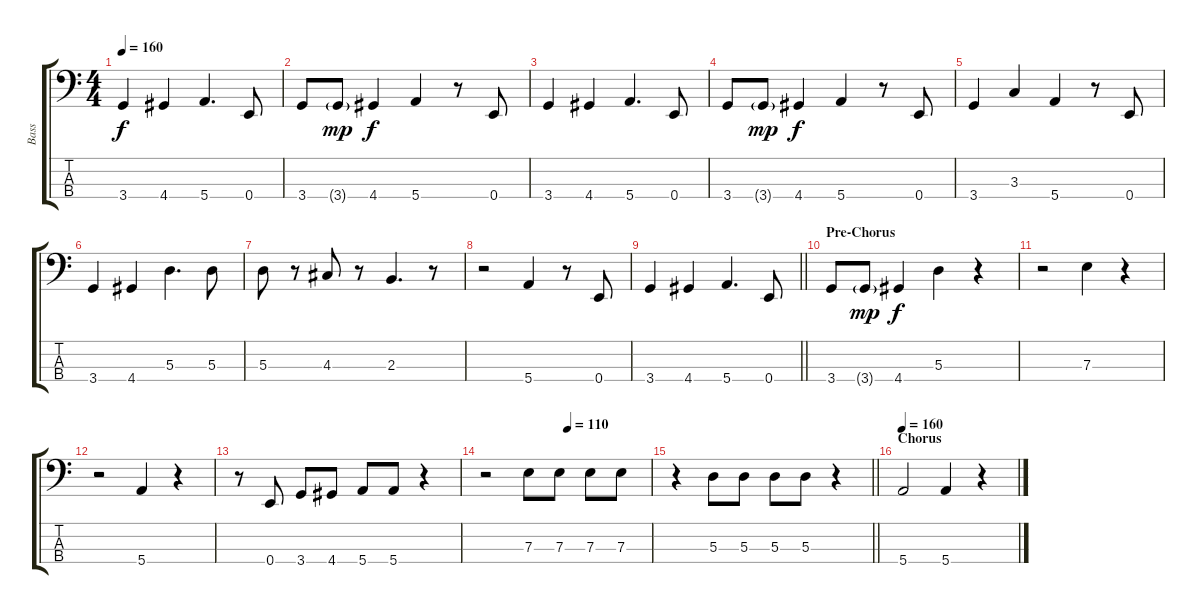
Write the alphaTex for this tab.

\track ("Bass" "Bass") {instrument overdrivenguitar}
\staff {score tabs}
\tuning (G2 D2 A1 E1) {hide}
\ts (4 4)
\tempo 160
\clef f4
\ks c
3.4.4{dy f} 4.4.4 5.4.4{d} 0.4.8 |
3.4.8 3.4{g}.8{dy mp} 4.4.4{dy f} 5.4.4 r.8 0.4.8 |
3.4.4 4.4.4 5.4.4{d} 0.4.8 |
3.4.8 3.4{g}.8{dy mp} 4.4.4{dy f} 5.4.4 r.8 0.4.8 |
3.4.4 3.3.4 5.4.4 r.8 0.4.8 |
3.4.4 4.4.4 5.3.4{d} 5.3.8 |
5.3.8 r.8 4.3.8 r.8 2.3.4{d} r.8 |
r.2 5.4.4 r.8 0.4.8 |
\barLineRight lightlight
3.4.4 4.4.4 5.4.4{d} 0.4.8 |
\section ("" "Pre-Chorus")
3.4.8 3.4{g}.8{dy mp} 4.4.4{dy f} 5.3.4 r.4 |
r.2 7.3.4 r.4 |
r.2 5.4.4 r.4 |
r.8 0.4.8 3.4.8 4.4.8 5.4.8 5.4.8 r.4 |
\tempo (110 0.5)
r.2 7.3.8 7.3.8 7.3.8 7.3.8 |
\barLineRight lightlight
r.4 5.3.8 5.3.8 5.3.8 5.3.8 r.4 |
\section ("" "Chorus")
\tempo 160
5.4.2 5.4.4 r.4
